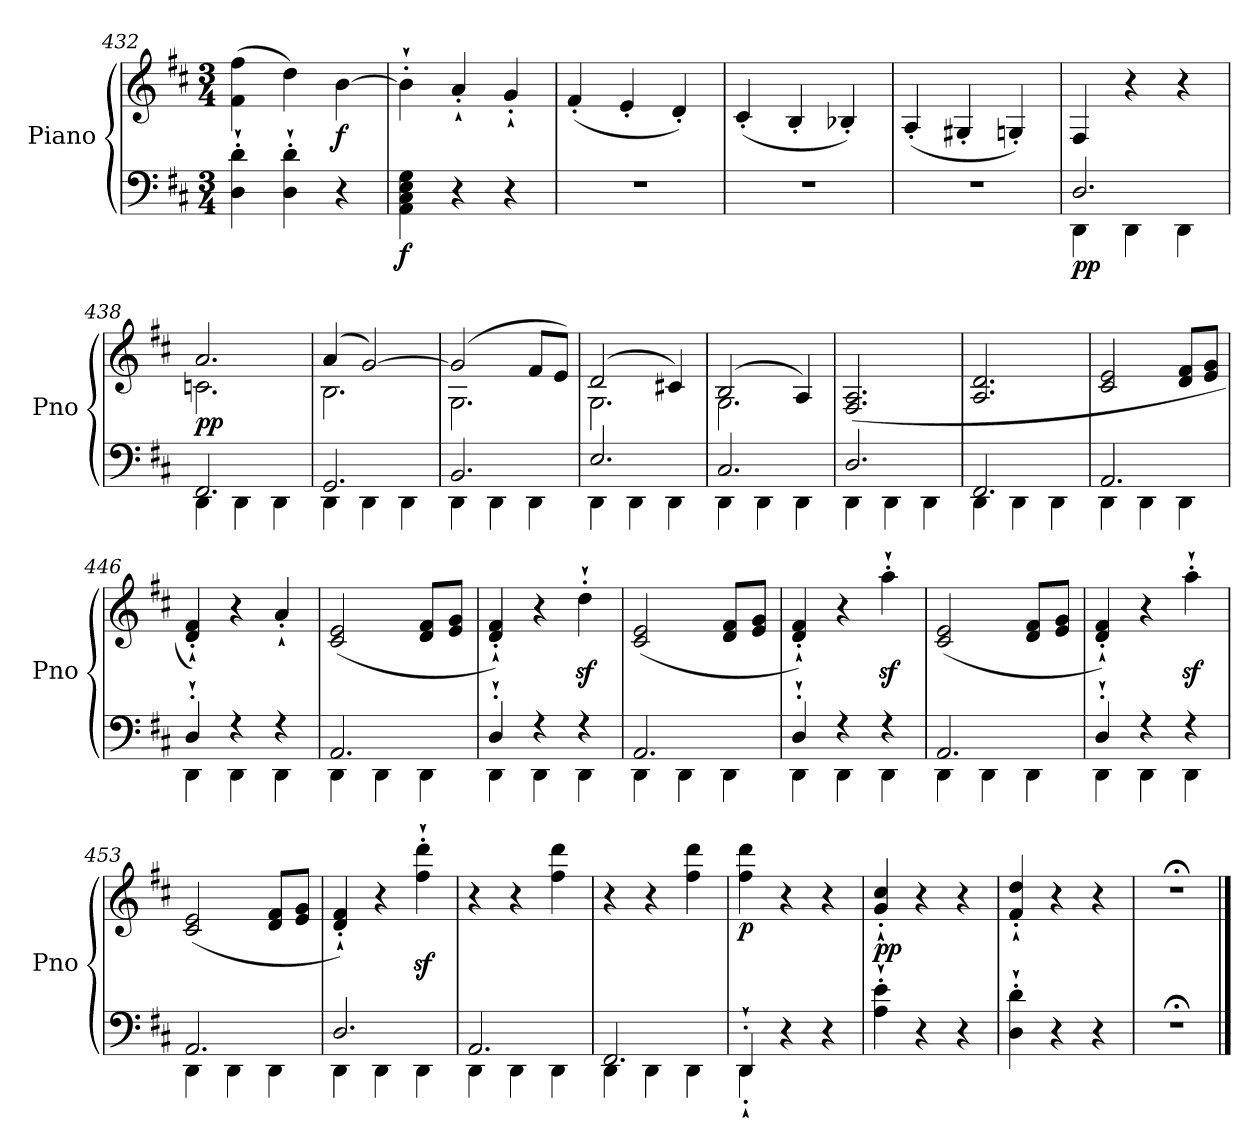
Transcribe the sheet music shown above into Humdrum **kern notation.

**kern	**kern	**dynam
*part1	*part1	*part1
*staff2	*staff1	*staff1/2
*I"Piano	*	*
*I'Pno	*	*
*clefF4	*clefG2	*
*k[f#c#]	*k[f#c#]	*
*M3/4	*M3/4	*
=432	=432	=432
4D\`' 4d\`'	(4f#\ 4ff#\	.
4D\`' 4d\`'	4dd\)	.
!	!	!LO:DY:b
4r	[4b\	f
=433	=433	=433
!	!	!LO:DY:b=2
4AA\ 4C#\ 4E\ 4G\	4b`'\]	f
4r	4a`'/	.
4r	4g`'/	.
!!LO:LB:g=z
=434	=434	=434
!	!	!LO:DY:b
2.r	(4f#'/	other-dynamics
.	4e'/	.
.	4d'/)	.
=435	=435	=435
2.r	(4c#'/	.
.	4B'/	.
.	4B-X'/)	.
=436	=436	=436
2.r	(4A'/	.
.	4G#X'/	.
.	4Gn'/)	.
=437	=437	=437
*^	*	*
!	!	!	!LO:DY:b=2
2.D/	4DD\	4F#/	pp
.	4DD\	4r	.
.	4DD\	4r	.
=438	=438	=438	=438
*	*	*^	*
!	!	!	!	!LO:DY:b
2.FF#/	4DD\	2.a/	2.cn\	pp
.	4DD\	.	.	.
.	4DD\	.	.	.
=439	=439	=439	=439	=439
2.GG/	4DD\	(4a/	2.B\	.
.	4DD\	[2g/)	.	.
.	4DD\	.	.	.
=440	=440	=440	=440	=440
2.BB/	4DD\	(2g/]	2.G\	.
.	4DD\	.	.	.
.	4DD\	8f#/L	.	.
.	.	8e/J)	.	.
=441	=441	=441	=441	=441
2.E/	4DD\	(2d/	2.G\	.
.	4DD\	.	.	.
.	4DD\	4c#X/)	.	.
=442	=442	=442	=442	=442
2.C#/	4DD\	(2B/	2.G\	.
.	4DD\	.	.	.
.	4DD\	4A/)	.	.
*	*	*v	*v	*
!!LO:LB:g=z
=443	=443	=443	=443
2.D/	4DD\	(2.F#/ 2.A/	.
.	4DD\	.	.
.	4DD\	.	.
=444	=444	=444	=444
2.FF#/	4DD\	2.A/ 2.d/	.
.	4DD\	.	.
.	4DD\	.	.
=445	=445	=445	=445
2.AA/	4DD\	2c#/ 2e/	.
.	4DD\	.	.
!	!	!	!LO:DY:b
.	4DD\	8d/ 8f#/L	other-dynamics
.	.	8e/ 8g/J	.
=446	=446	=446	=446
4D`'/	4DD\	4d/`' 4f#/`')	.
4r	4DD\	4r	.
4r	4DD\	4a`'/	.
=447	=447	=447	=447
2.AA/	4DD\	(2c#/ 2e/	.
.	4DD\	.	.
.	4DD\	8d/ 8f#/L	.
.	.	8e/ 8g/J	.
=448	=448	=448	=448
4D`'/	4DD\	4d/`' 4f#/`')	.
4r	4DD\	4r	.
4r	4DD\	4ddz<`'\	.
=449	=449	=449	=449
2.AA/	4DD\	(2c#/ 2e/	.
.	4DD\	.	.
.	4DD\	8d/ 8f#/L	.
.	.	8e/ 8g/J	.
=450	=450	=450	=450
4D`'/	4DD\	4d/`' 4f#/`')	.
4r	4DD\	4r	.
4r	4DD\	4aaz<`'\	.
=451	=451	=451	=451
2.AA/	4DD\	(2c#/ 2e/	.
.	4DD\	.	.
.	4DD\	8d/ 8f#/L	.
.	.	8e/ 8g/J	.
!!LO:LB:g=z
=452	=452	=452	=452
4D`'/	4DD\	4d/`' 4f#/`')	.
4r	4DD\	4r	.
4r	4DD\	4aaz<`'\	.
=453	=453	=453	=453
2.AA/	4DD\	(2c#/ 2e/	.
.	4DD\	.	.
.	4DD\	8d/ 8f#/L	.
.	.	8e/ 8g/J	.
=454	=454	=454	=454
2.D/	4DD\	4d/`' 4f#/`')	.
.	4DD\	4r	.
.	4DD\	4ff#\z<`' 4ddd\z<`'	.
=455	=455	=455	=455
2.AA/	4DD\	4r	.
.	4DD\	4r	.
!	!	!	!LO:DY:b
.	4DD\	4ff#\ 4ddd\	other-dynamics
=456	=456	=456	=456
2.FF#/	4DD\	4r	.
.	4DD\	4r	.
.	4DD\	4ff#\ 4ddd\	.
=457	=457	=457	=457
!	!	!	!LO:DY:b
4DD`'/	4DD`'\	4ff#\ 4ddd\	p
4r	2ryy	4r	.
4r	.	4r	.
*v	*v	*	*
=458	=458	=458
!	!	!LO:DY:b
4A\`' 4e\`'	4g/`' 4cc#/`'	pp
4r	4r	.
4r	4r	.
=459	=459	=459
4D\`' 4d\`'	4f#/`' 4dd/`'	.
4r	4r	.
4r	4r	.
=460	=460	=460
2.r;<	2.r;<	.
==	==	==
*-	*-	*-
